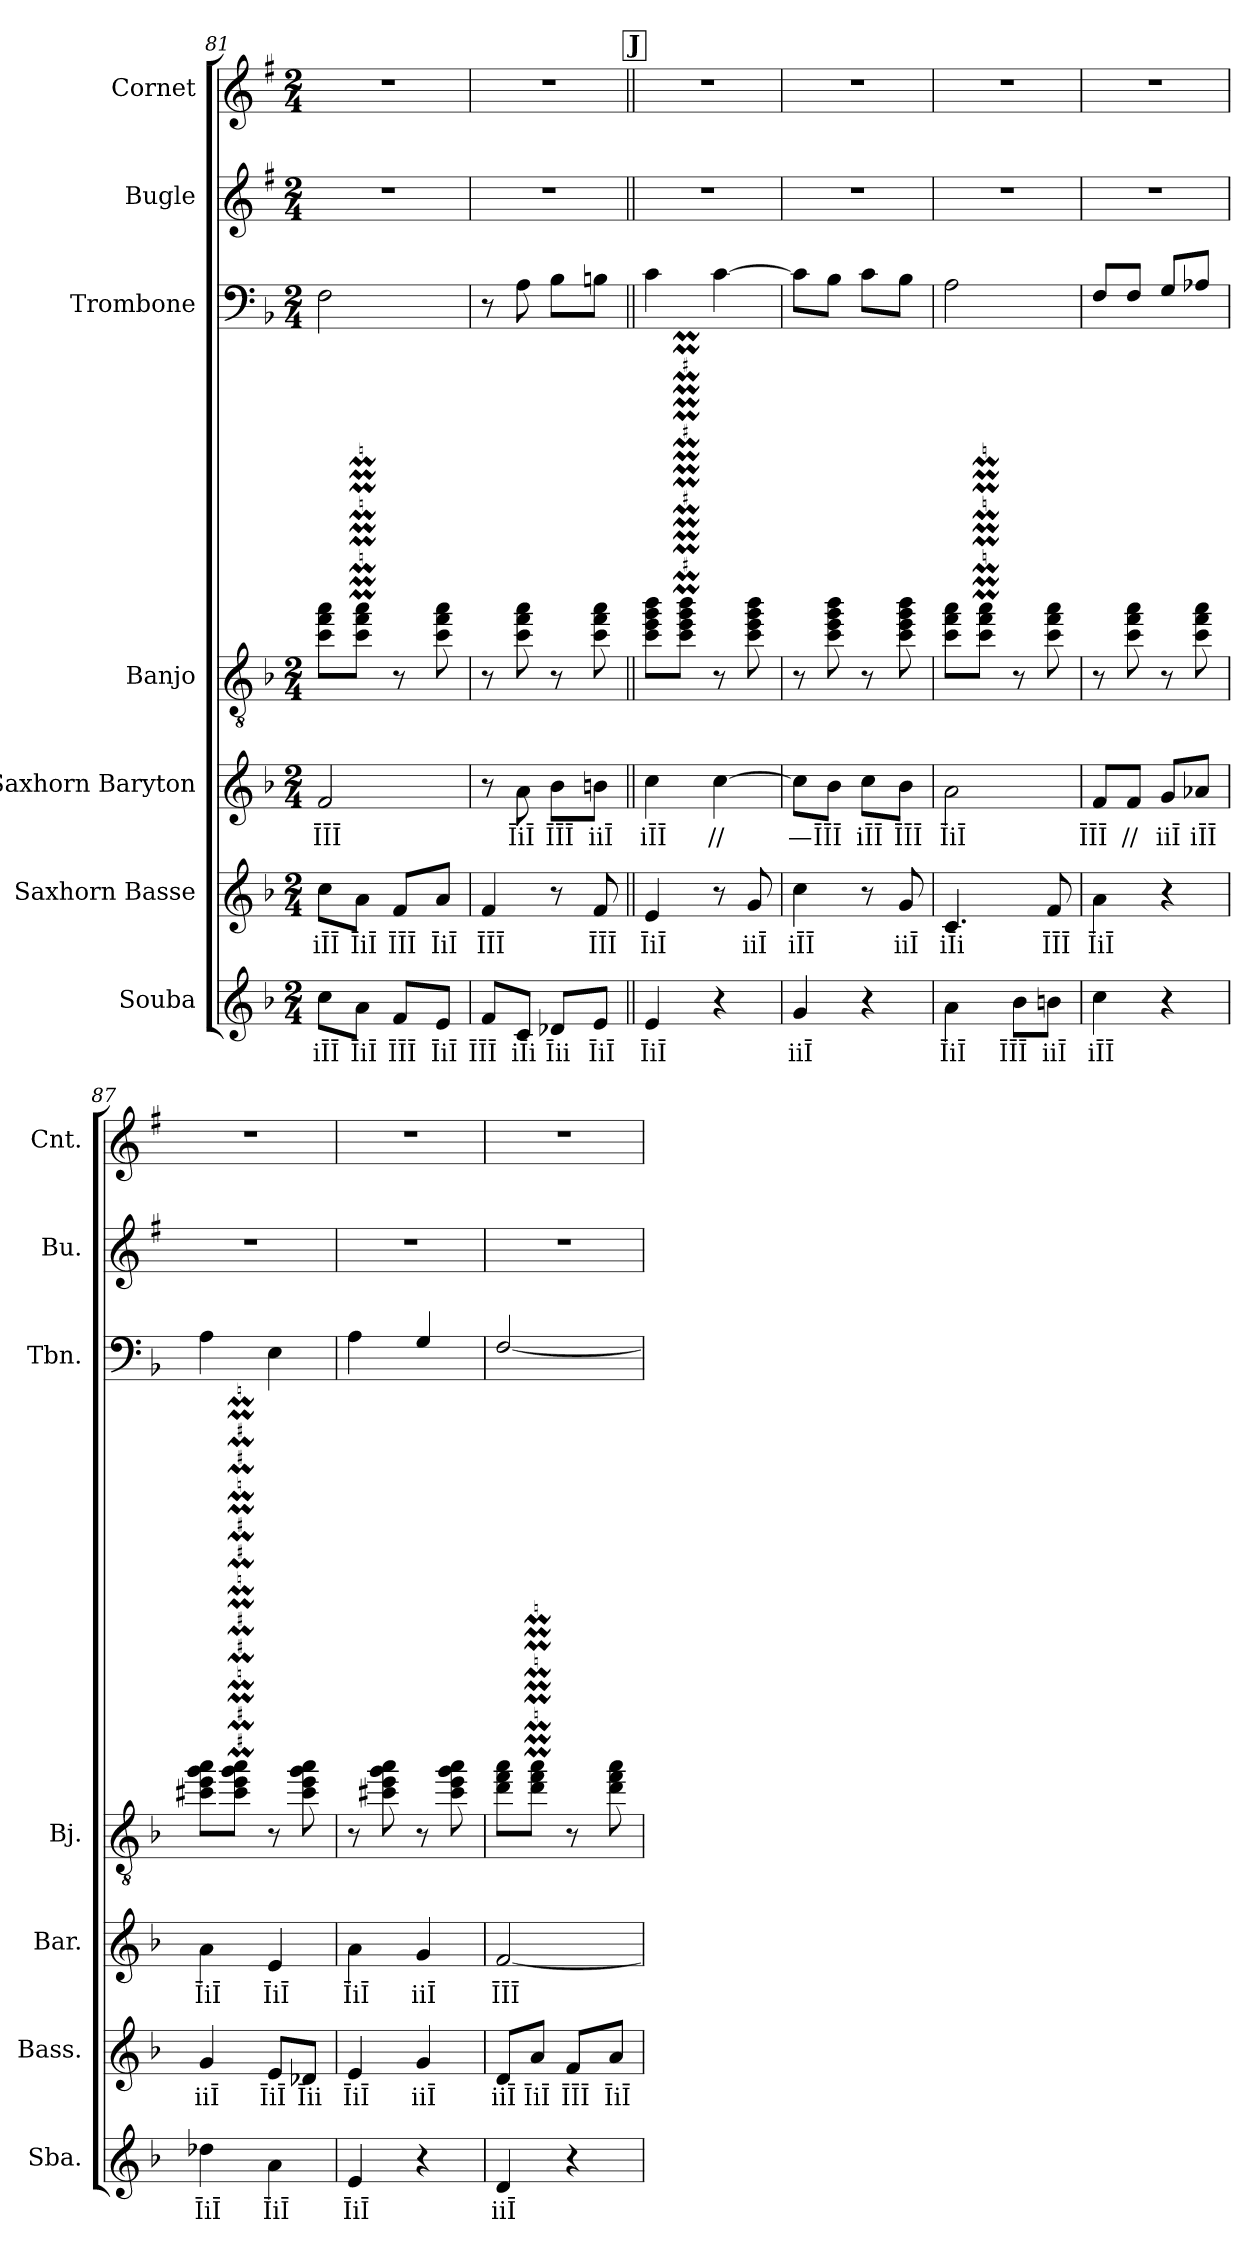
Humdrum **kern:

**kern	**text	**kern	**text	**kern	**text	**kern	**kern	**kern	**kern
*part7	*part7	*part6	*part6	*part5	*part5	*part4	*part3	*part2	*part1
*staff7	*staff7	*staff6	*staff6	*staff5	*staff5	*staff4	*staff3	*staff2	*staff1
*I"Souba	*	*I"Saxhorn Basse	*	*I"Saxhorn Baryton	*	*I"Banjo	*I"Trombone	*I"Bugle	*I"Cornet
*I'Sba.	*	*I'Bass.	*	*I'Bar.	*	*I'Bj.	*I'Tbn.	*I'Bu.	*I'Cnt.
*clefG2	*	*clefG2	*	*clefG2	*	*clefGv2	*clefF4	*clefG2	*clefG2
*ITrd15c26	*	*ITrd8c14	*	*ITrd8c14	*	*ITrd7c12	*	*ITrd1c2	*ITrd1c2
*k[b-]	*	*k[b-]	*	*k[b-]	*	*k[b-]	*k[b-]	*k[b-]	*k[b-]
*M2/4	*	*M2/4	*	*M2/4	*	*M2/4	*M2/4	*M2/4	*M2/4
=81	=81	=81	=81	=81	=81	=81	=81	=81	=81
!	!LO:LY:b	!	!LO:LY:b	!	!LO:LY:b	!	!	!	!
8C\L	iĪĪ	8c\L	iĪĪ	2F	ĪĪĪ	8c\ 8f\ 8a\L	2F	2r	2r
!	!LO:LY:b	!	!LO:LY:b	!	!	!	!	!	!
8AA\J	ĪiĪ	8A\J	ĪiĪ	.	.	8c\M 8f\M 8a\MJ	.	.	.
!	!LO:LY:b	!	!LO:LY:b	!	!	!	!	!	!
8FF/L	ĪĪĪ	8F/L	ĪĪĪ	.	.	8r	.	.	.
!	!LO:LY:b	!	!LO:LY:b	!	!	!	!	!	!
8EE/J	ĪiĪ	8A/J	ĪiĪ	.	.	8c\ 8f\ 8a\	.	.	.
=82	=82	=82	=82	=82	=82	=82	=82	=82	=82
!	!LO:LY:b	!	!LO:LY:b	!	!	!	!	!	!
8FF/L	ĪĪĪ	4F/	ĪĪĪ	8r	.	8r	8r	2r	2r
!	!LO:LY:b	!	!	!	!LO:LY:b	!	!	!	!
8CC/J	iĪi	.	.	8A\	ĪiĪ	8c\ 8f\ 8a\	8A\	.	.
!	!LO:LY:b	!	!	!	!LO:LY:b	!	!	!	!
8DD-X/L	Īii	8r	.	8B-\L	ĪĪĪ	8r	8B-\L	.	.
!	!LO:LY:b	!	!LO:LY:b	!	!LO:LY:b	!	!	!	!
8EE/J	ĪiĪ	8F/	ĪĪĪ	8Bn\J	iiĪ	8c\ 8f\ 8a\	8Bn\J	.	.
!!LO:REH:place=s1:a:B:fs=14:t=J
=83||	=83||	=83||	=83||	=83||	=83||	=83||	=83||	=83||	=83||
!	!LO:LY:b	!	!LO:LY:b	!	!LO:LY:b	!	!	!	!
4EE/	ĪiĪ	4E/	ĪiĪ	4c\	iĪĪ	8c\ 8e\ 8g\ 8b-\L	4c\	2r	2r
.	.	.	.	.	.	8c\M 8e\M 8g\M 8b-\MJ	.	.	.
!	!	!	!	!	!LO:LY:b	!	!	!	!
4r	.	8r	.	[4c\	//	8r	[4c\	.	.
!	!	!	!LO:LY:b	!	!	!	!	!	!
.	.	8G/	iiĪ	.	.	8c\ 8e\ 8g\ 8b-\	.	.	.
=84	=84	=84	=84	=84	=84	=84	=84	=84	=84
!	!LO:LY:b	!	!LO:LY:b	!	!LO:LY:b	!	!	!	!
4GG/	iiĪ	4c\	iĪĪ	8c\L]	—	8r	8c\L]	2r	2r
!	!	!	!	!	!LO:LY:b	!	!	!	!
.	.	.	.	8B-\J	ĪĪĪ	8c\ 8e\ 8g\ 8b-\	8B-\J	.	.
!	!	!	!	!	!LO:LY:b	!	!	!	!
4r	.	8r	.	8c\L	iĪĪ	8r	8c\L	.	.
!	!	!	!LO:LY:b	!	!LO:LY:b	!	!	!	!
.	.	8G/	iiĪ	8B-\J	ĪĪĪ	8c\ 8e\ 8g\ 8b-\	8B-\J	.	.
!!LO:PB:g=z
=85	=85	=85	=85	=85	=85	=85	=85	=85	=85
!	!LO:LY:b	!	!LO:LY:b	!	!LO:LY:b	!	!	!	!
4AA\	ĪiĪ	4.C/	iĪi	2A\	ĪiĪ	8c\ 8f\ 8a\L	2A\	2r	2r
.	.	.	.	.	.	8c\M 8f\M 8a\MJ	.	.	.
!	!LO:LY:b	!	!	!	!	!	!	!	!
8BB-\L	ĪĪĪ	.	.	.	.	8r	.	.	.
!	!LO:LY:b	!	!LO:LY:b	!	!	!	!	!	!
8BBn\J	iiĪ	8F/	ĪĪĪ	.	.	8c\ 8f\ 8a\	.	.	.
=86	=86	=86	=86	=86	=86	=86	=86	=86	=86
!	!LO:LY:b	!	!LO:LY:b	!	!LO:LY:b	!	!	!	!
4C\	iĪĪ	4A\	ĪiĪ	8F/L	ĪĪĪ	8r	8F/L	2r	2r
!	!	!	!	!	!LO:LY:b	!	!	!	!
.	.	.	.	8F/J	//	8c\ 8f\ 8a\	8F/J	.	.
!	!	!	!	!	!LO:LY:b	!	!	!	!
4r	.	4r	.	8G/L	iiĪ	8r	8G/L	.	.
!	!	!	!	!	!LO:LY:b	!	!	!	!
.	.	.	.	8A-X/J	iĪĪ	8c\ 8f\ 8a\	8A-X/J	.	.
=87	=87	=87	=87	=87	=87	=87	=87	=87	=87
!	!LO:LY:b	!	!LO:LY:b	!	!LO:LY:b	!	!	!	!
4D-X\	ĪiĪ	4G/	iiĪ	4A\	ĪiĪ	8c#X\ 8e\ 8g\ 8a\L	4A\	2r	2r
.	.	.	.	.	.	8c#\M 8e\M 8g\M 8a\MJ	.	.	.
!	!LO:LY:b	!	!LO:LY:b	!	!LO:LY:b	!	!	!	!
4AA\	ĪiĪ	8E/L	ĪiĪ	4E/	ĪiĪ	8r	4E\	.	.
!	!	!	!LO:LY:b	!	!	!	!	!	!
.	.	8D-X/J	Īii	.	.	8c#\ 8e\ 8g\ 8a\	.	.	.
=88	=88	=88	=88	=88	=88	=88	=88	=88	=88
!	!LO:LY:b	!	!LO:LY:b	!	!LO:LY:b	!	!	!	!
4EE/	ĪiĪ	4E/	ĪiĪ	4A\	ĪiĪ	8r	4A\	2r	2r
.	.	.	.	.	.	8c#X\ 8e\ 8g\ 8a\	.	.	.
!	!	!	!LO:LY:b	!	!LO:LY:b	!	!	!	!
4r	.	4G/	iiĪ	4G/	iiĪ	8r	4G/	.	.
.	.	.	.	.	.	8c#\ 8e\ 8g\ 8a\	.	.	.
=89	=89	=89	=89	=89	=89	=89	=89	=89	=89
!	!LO:LY:b	!	!LO:LY:b	!	!LO:LY:b	!	!	!	!
4DD/	iiĪ	8D/L	iiĪ	[2F/	ĪĪĪ	8d\ 8f\ 8a\L	[2F/	2r	2r
!	!	!	!LO:LY:b	!	!	!	!	!	!
.	.	8A/J	ĪiĪ	.	.	8d\M 8f\M 8a\MJ	.	.	.
!	!	!	!LO:LY:b	!	!	!	!	!	!
4r	.	8F/L	ĪĪĪ	.	.	8r	.	.	.
!	!	!	!LO:LY:b	!	!	!	!	!	!
.	.	8A/J	ĪiĪ	.	.	8d\ 8f\ 8a\	.	.	.
=	=	=	=	=	=	=	=	=	=
*-	*-	*-	*-	*-	*-	*-	*-	*-	*-
